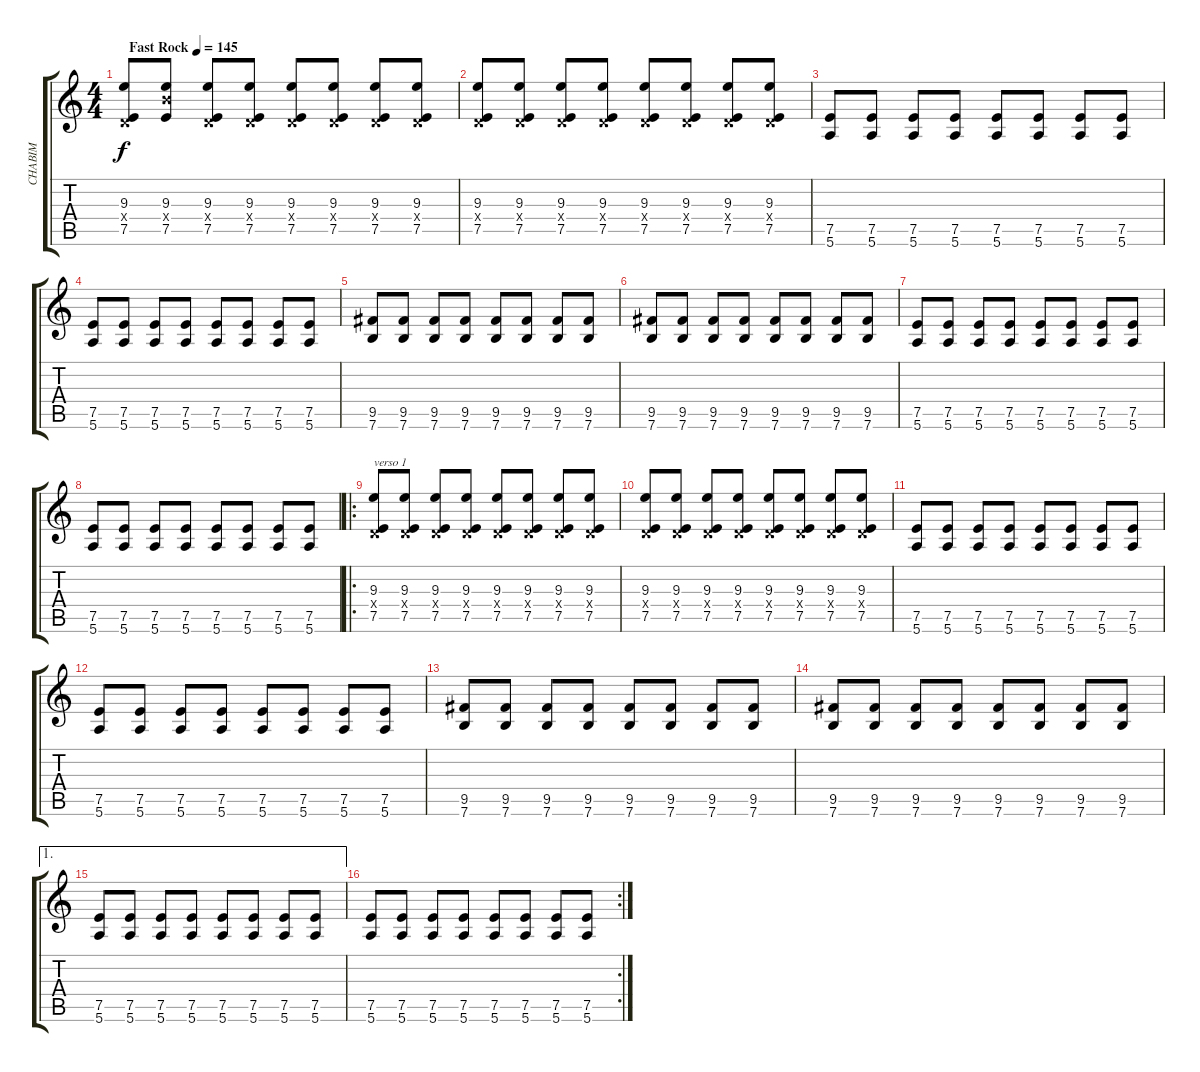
\track ("CHABIM" "CHABIM") {instrument overdrivenguitar}
\staff {score tabs}
\tuning (E4 B3 G3 D3 A2 E2) {hide}
\ts (4 4)
\tempo (145 "Fast Rock")
\clef g2
\ks c
(9.3 0.4{x} 7.5).8{dy f instrument overdrivenguitar} (9.3 9.4{x} 7.5).8 (9.3 0.4{x} 7.5).8 (9.3 0.4{x} 7.5).8 (9.3 0.4{x} 7.5).8 (9.3 0.4{x} 7.5).8 (9.3 0.4{x} 7.5).8 (9.3 0.4{x} 7.5).8 |
(9.3 0.4{x} 7.5).8 (9.3 0.4{x} 7.5).8 (9.3 0.4{x} 7.5).8 (9.3 0.4{x} 7.5).8 (9.3 0.4{x} 7.5).8 (9.3 0.4{x} 7.5).8 (9.3 0.4{x} 7.5).8 (9.3 0.4{x} 7.5).8 |
(7.5 5.6).8 (7.5 5.6).8 (7.5 5.6).8 (7.5 5.6).8 (7.5 5.6).8 (7.5 5.6).8 (7.5 5.6).8 (7.5 5.6).8 |
(7.5 5.6).8 (7.5 5.6).8 (7.5 5.6).8 (7.5 5.6).8 (7.5 5.6).8 (7.5 5.6).8 (7.5 5.6).8 (7.5 5.6).8 |
(9.5 7.6).8 (9.5 7.6).8 (9.5 7.6).8 (9.5 7.6).8 (9.5 7.6).8 (9.5 7.6).8 (9.5 7.6).8 (9.5 7.6).8 |
(9.5 7.6).8 (9.5 7.6).8 (9.5 7.6).8 (9.5 7.6).8 (9.5 7.6).8 (9.5 7.6).8 (9.5 7.6).8 (9.5 7.6).8 |
(7.5 5.6).8 (7.5 5.6).8 (7.5 5.6).8 (7.5 5.6).8 (7.5 5.6).8 (7.5 5.6).8 (7.5 5.6).8 (7.5 5.6).8 |
(7.5 5.6).8 (7.5 5.6).8 (7.5 5.6).8 (7.5 5.6).8 (7.5 5.6).8 (7.5 5.6).8 (7.5 5.6).8 (7.5 5.6).8 |
\ro
(9.3 0.4{x} 7.5).8{txt "verso 1"} (9.3 0.4{x} 7.5).8 (9.3 0.4{x} 7.5).8 (9.3 0.4{x} 7.5).8 (9.3 0.4{x} 7.5).8 (9.3 0.4{x} 7.5).8 (9.3 0.4{x} 7.5).8 (9.3 0.4{x} 7.5).8 |
(9.3 0.4{x} 7.5).8 (9.3 0.4{x} 7.5).8 (9.3 0.4{x} 7.5).8 (9.3 0.4{x} 7.5).8 (9.3 0.4{x} 7.5).8 (9.3 0.4{x} 7.5).8 (9.3 0.4{x} 7.5).8 (9.3 0.4{x} 7.5).8 |
(7.5 5.6).8 (7.5 5.6).8 (7.5 5.6).8 (7.5 5.6).8 (7.5 5.6).8 (7.5 5.6).8 (7.5 5.6).8 (7.5 5.6).8 |
(7.5 5.6).8 (7.5 5.6).8 (7.5 5.6).8 (7.5 5.6).8 (7.5 5.6).8 (7.5 5.6).8 (7.5 5.6).8 (7.5 5.6).8 |
(9.5 7.6).8 (9.5 7.6).8 (9.5 7.6).8 (9.5 7.6).8 (9.5 7.6).8 (9.5 7.6).8 (9.5 7.6).8 (9.5 7.6).8 |
(9.5 7.6).8 (9.5 7.6).8 (9.5 7.6).8 (9.5 7.6).8 (9.5 7.6).8 (9.5 7.6).8 (9.5 7.6).8 (9.5 7.6).8 |
\ae 1
(7.5 5.6).8 (7.5 5.6).8 (7.5 5.6).8 (7.5 5.6).8 (7.5 5.6).8 (7.5 5.6).8 (7.5 5.6).8 (7.5 5.6).8 |
\rc 2
(7.5 5.6).8 (7.5 5.6).8 (7.5 5.6).8 (7.5 5.6).8 (7.5 5.6).8 (7.5 5.6).8 (7.5 5.6).8 (7.5 5.6).8
